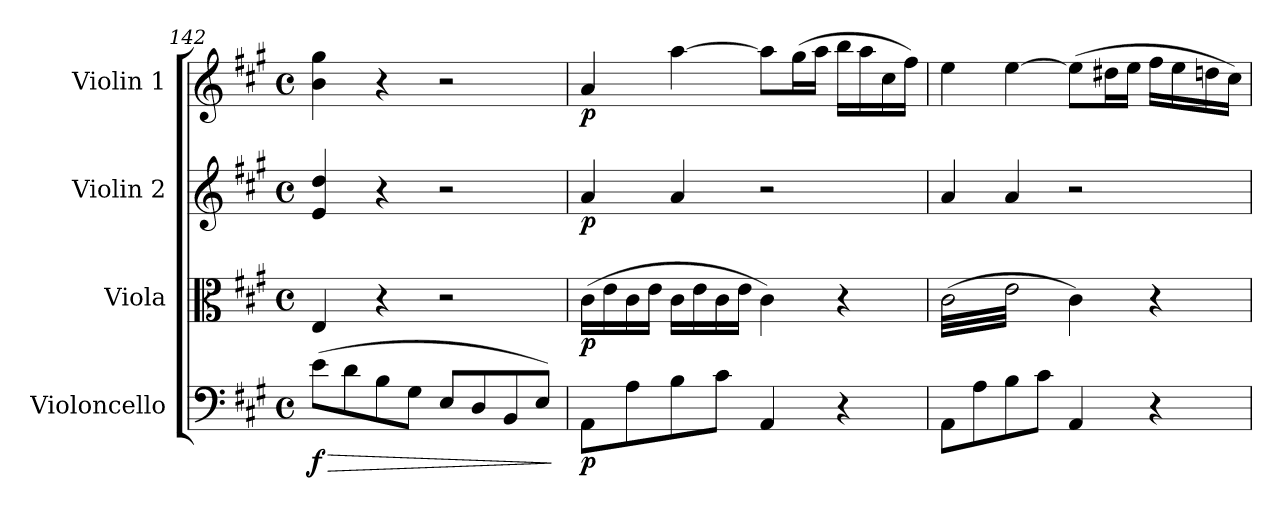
**kern	**dynam	**kern	**dynam	**kern	**dynam	**kern	**dynam
*part4	*part4	*part3	*part3	*part2	*part2	*part1	*part1
*staff4	*staff4	*staff3	*staff3	*staff2	*staff2	*staff1	*staff1
*I"Violoncello	*	*I"Viola	*	*I"Violin 2	*	*I"Violin 1	*
*I'Vc	*	*I'Vla	*	*I'Vln	*	*I'Vln	*
!!LO:LB:g=z
*clefF4	*	*clefC3	*	*clefG2	*	*clefG2	*
*k[f#c#g#]	*	*k[f#c#g#]	*	*k[f#c#g#]	*	*k[f#c#g#]	*
*M4/4	*	*M4/4	*	*M4/4	*	*M4/4	*
*met(c)	*	*met(c)	*	*met(c)	*	*met(c)	*
=142	=142	=142	=142	=142	=142	=142	=142
!	!LO:HP:b	!	!	!	!	!	!
!	!LO:DY:n=1:b	!	!	!	!	!	!
(8e\L	> f	4E/	.	4e/ 4dd/	.	4b\ 4gg#\	.
8d\	.	.	.	.	.	.	.
8B\	.	4r	.	4r	.	4r	.
8G#\J	.	.	.	.	.	.	.
8E/L	.	2r	.	2r	.	2r	.
8D/	.	.	.	.	.	.	.
8BB/	.	.	.	.	.	.	.
8E/J)	.	.	.	.	.	.	.
.	]	.	.	.	.	.	.
=143	=143	=143	=143	=143	=143	=143	=143
!	!LO:DY:b	!	!LO:DY:b	!	!LO:DY:b	!	!LO:DY:b
8AA\L	p	(16c#\LL	p	4a/	p	4a/	p
.	.	16e\	.	.	.	.	.
8A\	.	16c#\	.	.	.	.	.
.	.	16e\JJ	.	.	.	.	.
8B\	.	16c#\LL	.	4a/	.	[4aa\	.
.	.	16e\	.	.	.	.	.
8c#\J	.	16c#\	.	.	.	.	.
.	.	16e\JJ	.	.	.	.	.
4AA/	.	4c#\)	.	2r	.	8aa\L]	.
.	.	.	.	.	.	(16gg#\L	.
.	.	.	.	.	.	16aa\JJ	.
4r	.	4r	.	.	.	16bb\LL	.
.	.	.	.	.	.	16aa\	.
.	.	.	.	.	.	16cc#\	.
.	.	.	.	.	.	16ff#\JJ)	.
=144	=144	=144	=144	=144	=144	=144	=144
*	*	*tremolo	*	*	*	*	*
8AA\L	.	(32c#\LLL	.	4a/	.	4ee\	.
.	.	32e\	.	.	.	.	.
.	.	32c#\	.	.	.	.	.
.	.	32e\	.	.	.	.	.
8A\	.	32c#\	.	.	.	.	.
.	.	32e\	.	.	.	.	.
.	.	32c#\	.	.	.	.	.
.	.	32e\	.	.	.	.	.
8B\	.	32c#\	.	4a/	.	[4ee\	.
.	.	32e\	.	.	.	.	.
.	.	32c#\	.	.	.	.	.
.	.	32e\	.	.	.	.	.
8c#\J	.	32c#\	.	.	.	.	.
.	.	32e\	.	.	.	.	.
.	.	32c#\	.	.	.	.	.
.	.	32e\JJJ	.	.	.	.	.
*	*	*Xtremolo	*	*	*	*	*
4AA/	.	4c#\)	.	2r	.	(8ee\L]	.
.	.	.	.	.	.	.	.
.	.	.	.	.	.	.	.
.	.	.	.	.	.	.	.
.	.	.	.	.	.	16dd#X\L	.
.	.	.	.	.	.	.	.
.	.	.	.	.	.	16ee\JJ	.
.	.	.	.	.	.	.	.
4r	.	4r	.	.	.	16ff#\LL	.
.	.	.	.	.	.	16ee\	.
.	.	.	.	.	.	16ddn\	.
.	.	.	.	.	.	16cc#\JJ)	.
=	=	=	=	=	=	=	=
*-	*-	*-	*-	*-	*-	*-	*-
